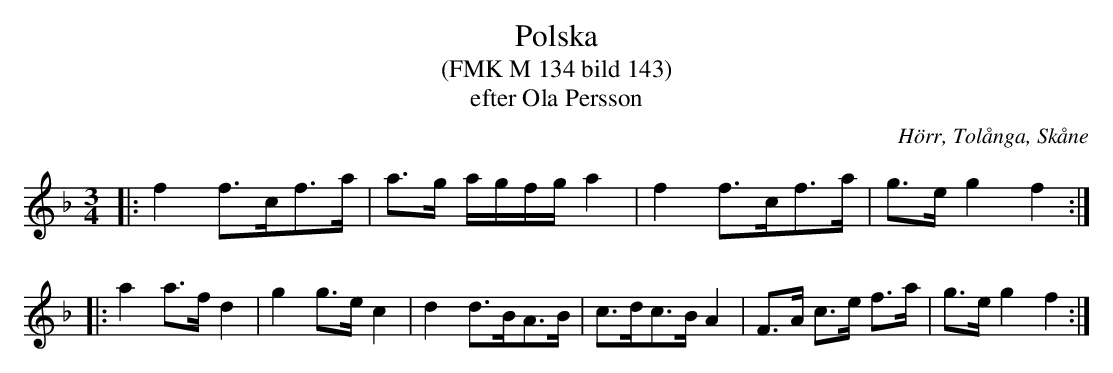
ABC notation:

X:1
T:Polska
T:(FMK M 134 bild 143)
T:efter Ola Persson
O:Hörr, Tolånga, Skåne
M:3/4
L:1/8
K:F
|: f2 f>cf>a | a>g a/g/f/g/ a2 | f2 f>cf>a | g>e g2 f2 :|
|: a2 a>f d2 | g2 g>e c2 | d2 d>BA>B | c>dc>B A2 | F>A c>e f>a | g>e g2 f2 :|
